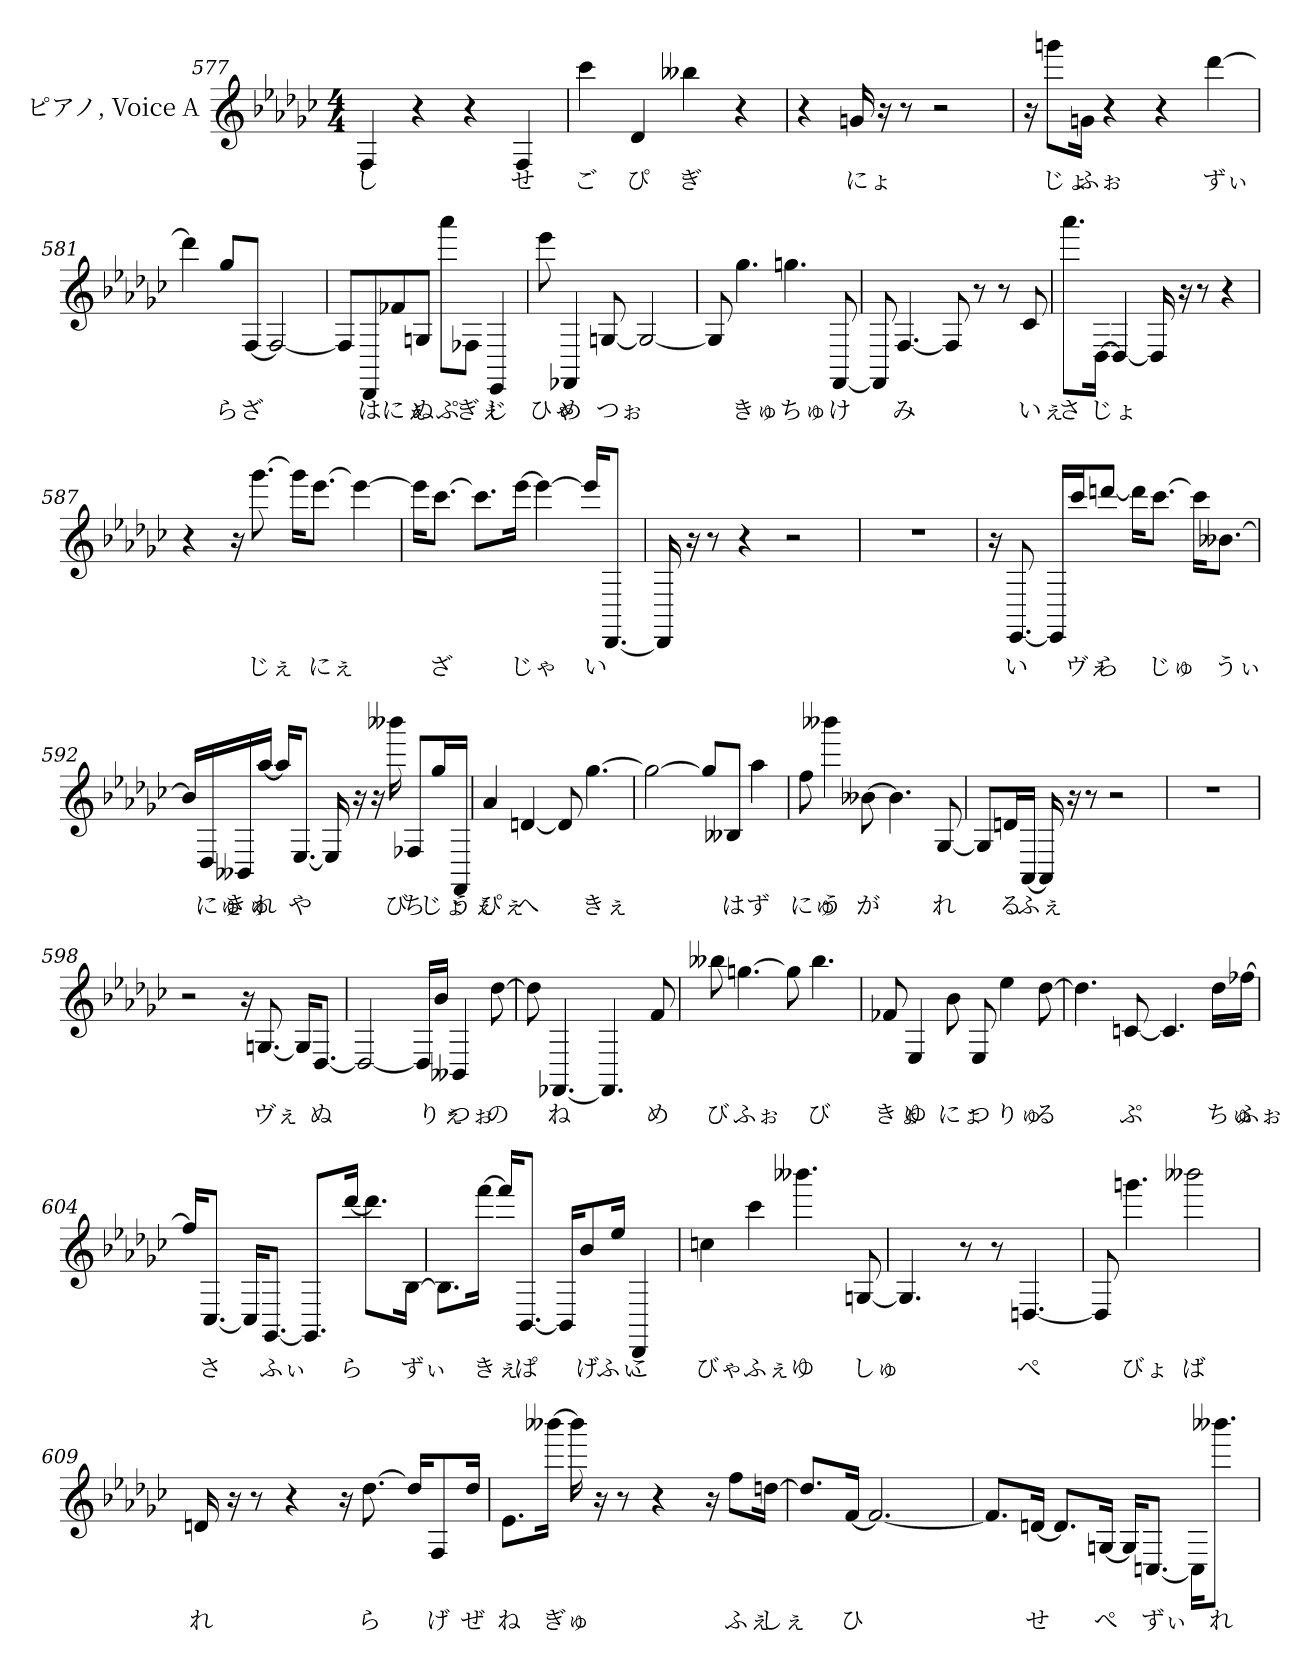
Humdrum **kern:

**kern	**text
*part1	*part1
*staff1	*staff1
*I"ピアノ, Voice A	*
!!LO:LB:g=z
*clefG2	*
*k[b-e-a-d-g-c-]	*
*M4/4	*
=577	=577
!	!LO:LY:b
4F/	し
4r	.
4r	.
!	!LO:LY:b
4F/	せ
=578	=578
!	!LO:LY:b
4ccc-\	ご
!	!LO:LY:b
4d-/	ぴ
!	!LO:LY:b
4bb--X\	ぎ
4r	.
=579	=579
4r	.
!	!LO:LY:b
16gn/	にょ
16r	.
8r	.
2r	.
=580	=580
16r	.
!	!LO:LY:b
8gggn\L	じょ
!	!LO:LY:b
16gn\Jk	ふぉ
4r	.
4r	.
!	!LO:LY:b
[4ddd-\	ずぃ
=581	=581
4ddd-\]	.
!	!LO:LY:b
8gg-/L	ら
!	!LO:LY:b
[8F/J	ざ
2F/_	.
=582	=582
8F/L]	.
!	!LO:LY:b
8DD-/	は
!	!LO:LY:b
8f-X/	にぇ
!	!LO:LY:b
8Gn/J	ぬ
!	!LO:LY:b
8aaa-\L	ぷ
!	!LO:LY:b
8F-X\J	ぎぇ
!	!LO:LY:b
4EE-/	じ
!!LO:LB:g=z
=583	=583
!	!LO:LY:b
8eee-\	ひゃ
!	!LO:LY:b
4FF-X/	め
!	!LO:LY:b
[8Gn/	つぉ
2G/_	.
=584	=584
8G/]	.
!	!LO:LY:b
4.gg-\	きゅ
!	!LO:LY:b
4.ggn\	ちゅ
!	!LO:LY:b
[8FF/	け
=585	=585
8FF/]	.
!	!LO:LY:b
[4.F/	み
8F/]	.
8r	.
8r	.
!	!LO:LY:b
8c-/	いぇ
=586	=586
!	!LO:LY:b
8.aaa-\L	さ
!	!LO:LY:b
[16D-\Jk	じょ
4D-/_	.
16D-/]	.
16r	.
8r	.
4r	.
=587	=587
4r	.
16r	.
!	!LO:LY:b
[8.ggg-\	じぇ
16ggg-\KL]	.
!	!LO:LY:b
[8.eee-\J	にぇ
4eee-\_	.
!!LO:PB:g=z
=588	=588
16eee-\KL]	.
!	!LO:LY:b
[8.ccc-\J	ざ
8.ccc-\L]	.
!	!LO:LY:b
[16eee-\Jk	じゃ
4eee-\_	.
16eee-/KL]	.
!	!LO:LY:b
[8.DD-/J	い
=589	=589
16DD-/]	.
16r	.
8r	.
4r	.
2r	.
=590	=590
1r	.
=591	=591
16r	.
!	!LO:LY:b
[8.EE-/	い
16EE-/LL]	.
!	!LO:LY:b
16ccc-/J	ヴぇ
!	!LO:LY:b
[8dddn/J	ら
16ddd\KL]	.
!	!LO:LY:b
[8.ccc-\J	じゅ
16ccc-\KL]	.
!	!LO:LY:b
[8.b--X\J	うぃ
!!LO:LB:g=z
=592	=592
16b--/LL]	.
!	!LO:LY:b
16D-/	にゅ
!	!LO:LY:b
16BB--X/	きゅ
!	!LO:LY:b
[16aa-/JJ	れ
16aa-/KL]	.
!	!LO:LY:b
[8.E-/J	や
16E-/]	.
16r	.
16r	.
!	!LO:LY:b
16bbb--X\	び
!	!LO:LY:b
8F-X/L	ち
!	!LO:LY:b
16gg-/L	じょ
!	!LO:LY:b
16FF/JJ	うぇ
=593	=593
!	!LO:LY:b
4a-/	ぴぇ
!	!LO:LY:b
[4dn/	へ
8d/]	.
!	!LO:LY:b
[4.gg-\	きぇ
=594	=594
2gg-\_	.
8gg-/L]	.
!	!LO:LY:b
8B--X/J	は
!	!LO:LY:b
4aa-\	ず
=595	=595
!	!LO:LY:b
8ff\	にゅ
!	!LO:LY:b
4bbb--X\	う
!	!LO:LY:b
[8b--X\	が
4.b--\]	.
!	!LO:LY:b
[8G-/	れ
!!LO:LB:g=z
=596	=596
8G-/L]	.
!	!LO:LY:b
16dn/L	る
!	!LO:LY:b
[16AA-/JJ	ふぇ
16AA-/]	.
16r	.
8r	.
2r	.
=597	=597
1r	.
=598	=598
2r	.
16r	.
!	!LO:LY:b
[8.Gn/	ヴぇ
16G/KL]	.
!	!LO:LY:b
[8.D-/J	ぬ
=599	=599
2D-/_	.
16D-/LL]	.
!	!LO:LY:b
16b-/JJ	りぇ
!	!LO:LY:b
4BB--X/	つぉ
!	!LO:LY:b
[8dd-\	の
=600	=600
8dd-\]	.
!	!LO:LY:b
[4.FF-X/	ね
4.FF-/]	.
!	!LO:LY:b
8f/	め
=601	=601
!	!LO:LY:b
8bb--X\	び
!	!LO:LY:b
[4.ggn\	ふぉ
8gg\]	.
!	!LO:LY:b
4.bb--\	び
!!LO:LB:g=z
=602	=602
!	!LO:LY:b
8f-X/	きょ
!	!LO:LY:b
4E-/	ゆ
!	!LO:LY:b
8b-\	にょ
!	!LO:LY:b
8E-/	つ
!	!LO:LY:b
4ee-\	りゅ
!	!LO:LY:b
[8dd-\	る
=603	=603
4.dd-\]	.
!	!LO:LY:b
[8cn/	ぷ
4.c/]	.
!	!LO:LY:b
16dd-\LL	ちゅ
!	!LO:LY:b
[16ff-X\JJ	ふぉ
=604	=604
16ff-/KL]	.
!	!LO:LY:b
[8.C-/J	さ
16C-/KL]	.
!	!LO:LY:b
[8.GG-/J	ふぃ
8.GG-/L]	.
!	!LO:LY:b
[16ddd-/Jk	ら
8.ddd-\L]	.
!	!LO:LY:b
[16B-\Jk	ずぃ
=605	=605
8.B-\L]	.
!	!LO:LY:b
[16fff\Jk	きぇ
16fff/KL]	.
!	!LO:LY:b
[8.BB-/J	ぱ
16BB-/KL]	.
!	!LO:LY:b
8b-/	げ
!	!LO:LY:b
16ee-/Jk	ふぃ
!	!LO:LY:b
4DD-/	こ
!!LO:LB:g=z
=606	=606
!	!LO:LY:b
4ccn\	びゃ
!	!LO:LY:b
4ccc-\	ふぇ
!	!LO:LY:b
4.bbb--X\	ゆ
!	!LO:LY:b
[8Gn/	しゅ
=607	=607
4.G/]	.
8r	.
8r	.
!	!LO:LY:b
[4.Dn/	ぺ
=608	=608
8D/]	.
!	!LO:LY:b
4.gggn\	びょ
!	!LO:LY:b
2bbb--X\	ば
=609	=609
!	!LO:LY:b
16dn/	れ
16r	.
8r	.
4r	.
16r	.
!	!LO:LY:b
[8.dd-\	ら
16dd-/KL]	.
!	!LO:LY:b
8F/	げ
!	!LO:LY:b
16dd-/Jk	ぜ
=610	=610
!	!LO:LY:b
8.e-\L	ね
!	!LO:LY:b
[16bbb--X\Jk	ぎゅ
16bbb--\]	.
16r	.
8r	.
4r	.
16r	.
!	!LO:LY:b
8ff\L	ふぇ
!	!LO:LY:b
[16ddn\Jk	しぇ
!!LO:LB:g=z
=611	=611
8.dd/L]	.
!	!LO:LY:b
[16f/Jk	ひ
2.f/_	.
=612	=612
8.f/L]	.
!	!LO:LY:b
[16dn/Jk	せ
8.d/L]	.
!	!LO:LY:b
[16Gn/Jk	ぺ
16G/KL]	.
!	!LO:LY:b
[8.Cn/J	ずぃ
16C\KL]	.
!	!LO:LY:b
8.bbb--X\J	れ
=	=
*-	*-
